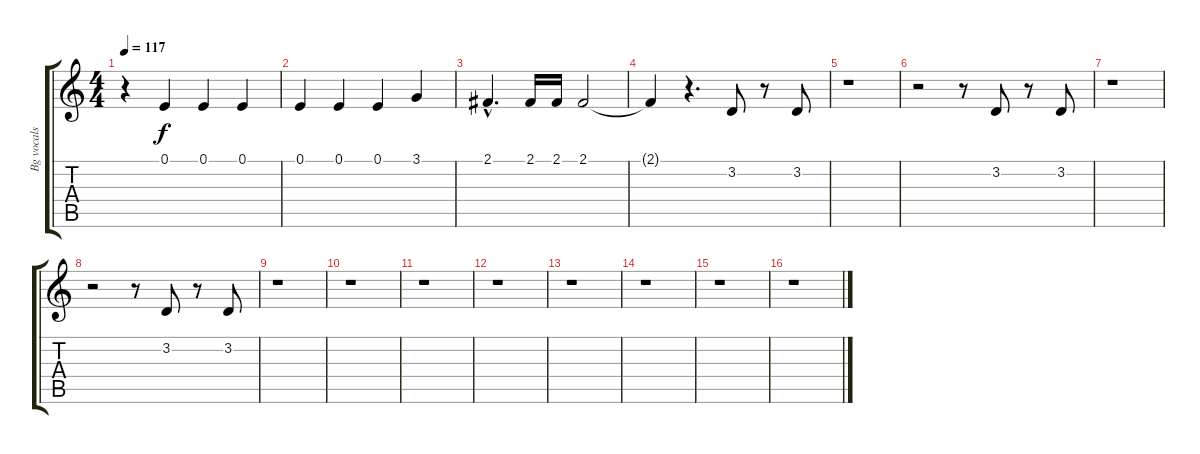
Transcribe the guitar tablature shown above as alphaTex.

\track ("Bg vocals" "Bg vocals") {instrument oboe}
\staff {score tabs}
\tuning (E4 B3 G3 D3 A2 E2) {hide}
\ts (4 4)
\tempo 117
\clef g2
\ks c
r.4{dy f} 0.1.4 0.1.4 0.1.4 |
0.1.4 0.1.4 0.1.4 3.1.4 |
2.1{hac}.4{d} 2.1.16 2.1.16 2.1.2 |
2.1{t}.4 r.4{d} 3.2.8 r.8 3.2.8 |
r.1 |
r.2 r.8 3.2.8 r.8 3.2.8 |
r.1 |
r.2 r.8 3.2.8 r.8 3.2.8 |
r.1 |
r.1 |
r.1 |
r.1 |
r.1 |
r.1 |
r.1 |
r.1
